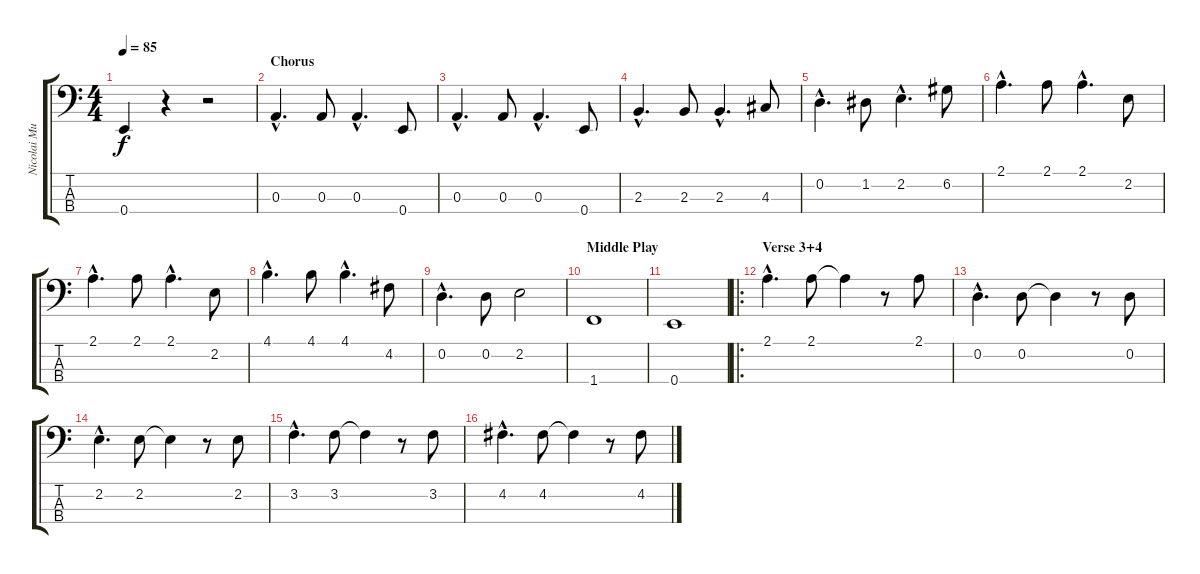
\track ("Nicolai Much-Hansen (Bass)" "Nicolai Mu") {instrument acousticbass}
\staff {score tabs}
\tuning (G2 D2 A1 E1) {hide}
\ts (4 4)
\tempo 85
\clef f4
\ks c
0.4.4{dy f} r.4 r.2 |
\section ("" "Chorus")
0.3{hac}.4{d} 0.3.8 0.3{hac}.4{d} 0.4.8 |
0.3{hac}.4{d} 0.3.8 0.3{hac}.4{d} 0.4.8 |
2.3{hac}.4{d} 2.3.8 2.3{hac}.4{d} 4.3.8 |
0.2{hac}.4{d} 1.2.8 2.2{hac}.4{d} 6.2.8 |
2.1{hac}.4{d} 2.1.8 2.1{hac}.4{d} 2.2.8 |
2.1{hac}.4{d} 2.1.8 2.1{hac}.4{d} 2.2.8 |
4.1{hac}.4{d} 4.1.8 4.1{hac}.4{d} 4.2.8 |
0.2{hac}.4{d} 0.2.8 2.2.2 |
\section ("" "Middle Play")
1.4.1 |
0.4.1 |
\ro
\section ("" "Verse 3+4")
2.1{hac}.4{d} 2.1.8 2.1{t}.4 r.8 2.1.8 |
0.2{hac}.4{d} 0.2.8 0.2{t}.4 r.8 0.2.8 |
2.2{hac}.4{d} 2.2.8 2.2{t}.4 r.8 2.2.8 |
3.2{hac}.4{d} 3.2.8 3.2{t}.4 r.8 3.2.8 |
4.2{hac}.4{d} 4.2.8 4.2{t}.4 r.8 4.2.8
